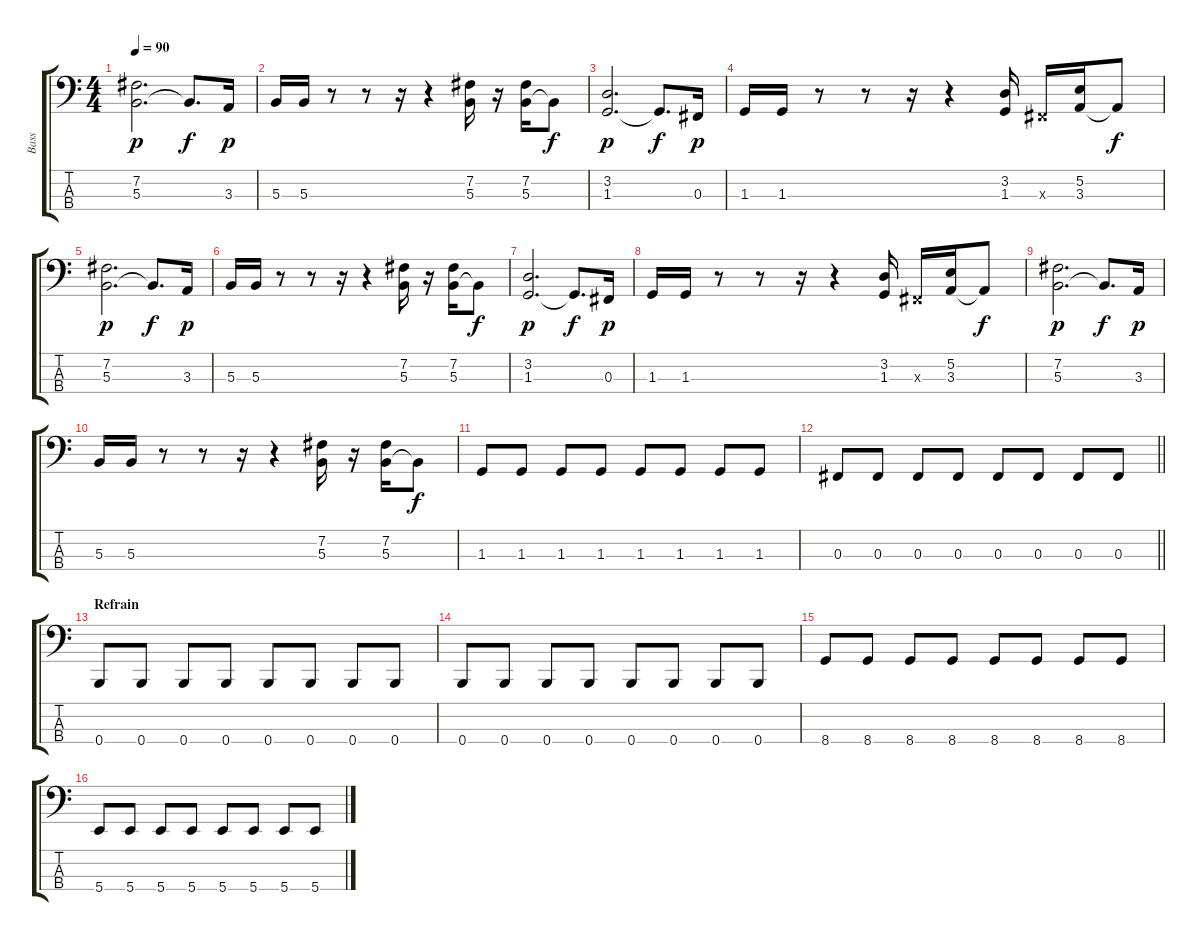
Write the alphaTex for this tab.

\track ("Bass" "Bass") {instrument electricbassfinger}
\staff {score tabs}
\tuning (E2 B1 Gb1 B0) {hide}
\ts (4 4)
\tempo 90
\clef f4
\ks c
(7.2 5.3).2{d dy p} 5.3{t}.8{d dy f} 3.3.16{dy p} |
5.3.16 5.3.16 r.8 r.8 r.16 r.4 (7.2 5.3).16 r.16 (7.2 5.3).16 5.3{t}.8{dy f} |
(3.2 1.3).2{d dy p} 1.3{t}.8{d dy f} 0.3.16{dy p} |
1.3.16 1.3.16 r.8 r.8 r.16 r.4 (3.2 1.3).16 0.3{x}.16 (5.2 3.3).16 3.3{t}.8{dy f} |
(7.2 5.3).2{d dy p} 5.3{t}.8{d dy f} 3.3.16{dy p} |
5.3.16 5.3.16 r.8 r.8 r.16 r.4 (7.2 5.3).16 r.16 (7.2 5.3).16 5.3{t}.8{dy f} |
(3.2 1.3).2{d dy p} 1.3{t}.8{d dy f} 0.3.16{dy p} |
1.3.16 1.3.16 r.8 r.8 r.16 r.4 (3.2 1.3).16 0.3{x}.16 (5.2 3.3).16 3.3{t}.8{dy f} |
(7.2 5.3).2{d dy p} 5.3{t}.8{d dy f} 3.3.16{dy p} |
5.3.16 5.3.16 r.8 r.8 r.16 r.4 (7.2 5.3).16 r.16 (7.2 5.3).16 5.3{t}.8{dy f} |
1.3.8{instrument electricbassfinger} 1.3.8 1.3.8 1.3.8 1.3.8 1.3.8 1.3.8 1.3.8 |
\barLineRight lightlight
0.3.8 0.3.8 0.3.8 0.3.8 0.3.8 0.3.8 0.3.8 0.3.8 |
\section ("" "Refrain")
0.4.8 0.4.8 0.4.8 0.4.8 0.4.8 0.4.8 0.4.8 0.4.8 |
0.4.8 0.4.8 0.4.8 0.4.8 0.4.8 0.4.8 0.4.8 0.4.8 |
8.4.8 8.4.8 8.4.8 8.4.8 8.4.8 8.4.8 8.4.8 8.4.8 |
5.4.8 5.4.8 5.4.8 5.4.8 5.4.8 5.4.8 5.4.8 5.4.8
